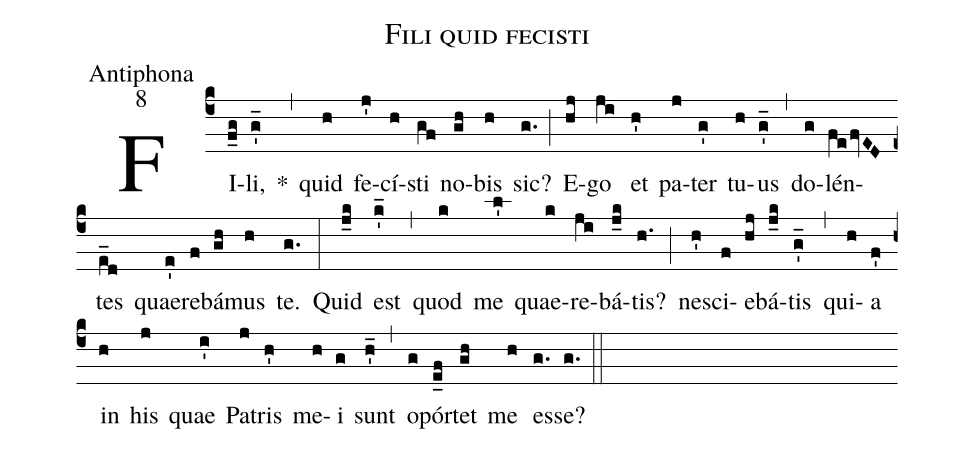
name:Fili quid fecisti;
office-part:Antiphona;
mode:8;
%%
(c4) FI(f_g)li,(g'_) *(,) quid(h) fe(j')cí(h)sti(gf) no(gh)bis(h) sic?(g.) (;) E(hj)go(ji) et(h') pa(j)ter(g') tu(h)us(g'_) (,) do(g)lén(fefvED)tes(e_d) quae(e')re(f)bá(gh)mus(h) te.(g.) (:) Quid(j_k) est(k'_) (,) quod(k) me(l') quae(k)re(ji)bá(j_k)tis?(h.) (;) ne(h')sci(f)e(hj)bá(j_k)tis(g'_) (,) qui(h)a(f') in(h) his(j) quae(i') Pa(j)tris(h') me(h)i(g) sunt(h'_) (,) o(g)pór(e_f)tet(gh) me(h) es(g.)se?(g.) (::)
